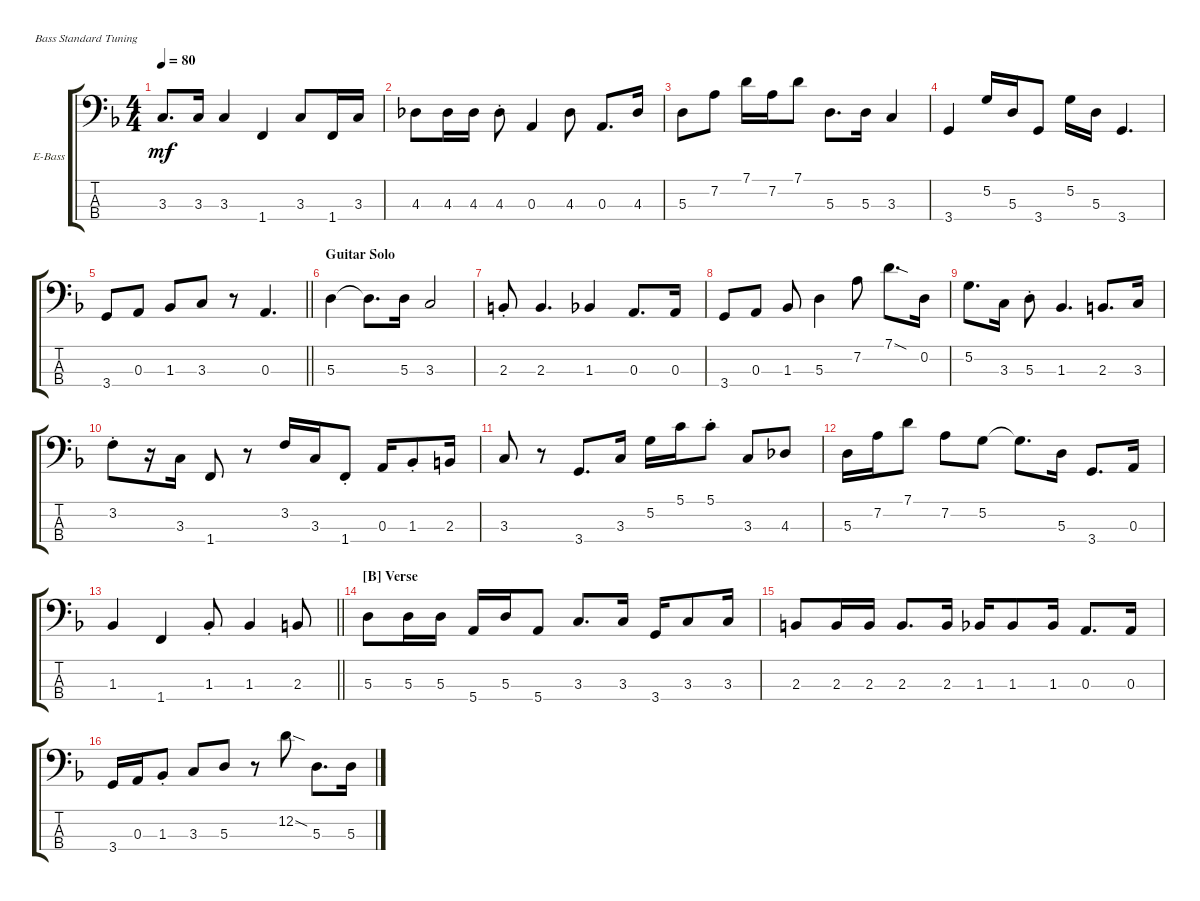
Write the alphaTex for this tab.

\bracketExtendMode groupsimilarinstruments
\firstSystemTrackNameOrientation horizontal
\otherSystemsTrackNameOrientation horizontal
\track ("Electric Bass (Tom Fowler)" "E-Bass") {multiBarRest instrument electricbassfinger}
\staff {score tabs}
\tuning (G2 D2 A1 E1)
\ts (4 4)
\tempo 80
\clef f4
\ks f
3.3.8{d dy mf} 3.3.16 3.3.4 1.4.4 3.3.8 1.4.16 3.3.16 |
4.3.8 4.3.16 4.3.16 4.3{st}.8 0.3.4 4.3.8 0.3.8{d} 4.3.16 |
5.3.8 7.2.8 7.1.16 7.2.16 7.1.8 5.3.8{d} 5.3.16 3.3.4 |
3.4.4 5.2.16 5.3.16 3.4.8 5.2.16 5.3.16 3.4.4{d} |
\barLineRight lightlight
3.4.8 0.3.8 1.3.8 3.3.8 r.8 0.3.4{d} |
\section ("" "Guitar Solo")
5.3.4 5.3{t}.8{d} 5.3.16 3.3.2 |
2.3{st}.8 2.3.4{d} 1.3.4 0.3.8{d} 0.3.16 |
3.4.8 0.3.8 1.3.8 5.3.4 7.2.8 7.1{sod}.8{d} 0.2.16 |
5.2.8{d} 3.3.16 5.3{st}.8 1.3.4{d} 2.3.8{d} 3.3.16 |
3.2{st}.8 r.16 3.3.16 1.4.8 r.8 3.2.16 3.3.16 1.4{st}.8 0.3.16 1.3{st}.8 2.3.16 |
3.3.8 r.8 3.4.8{d} 3.3.16 5.2.16 5.1.16 5.1{st}.8 3.3.8 4.3.8 |
5.3.16 7.2.16 7.1.8 7.2.8 5.2.8 5.2{t}.8{d} 5.3.16 3.4.8{d} 0.3.16 |
\barLineRight lightlight
1.3.4 1.4.4 1.3{st}.8 1.3.4 2.3.8 |
\section ("B" "Verse")
5.3.8 5.3.16 5.3.16 5.4.16 5.3.16 5.4.8 3.3.8{d} 3.3.16 3.4.16 3.3.8 3.3.16 |
2.3.8 2.3.16 2.3.16 2.3.8{d} 2.3.16 1.3.16 1.3.8 1.3.16 0.3.8{d} 0.3.16 |
3.4.16 0.3.16 1.3{st}.8 3.3.8 5.3.8 r.8 12.2{sod}.8 5.3.8{d} 5.3.16
